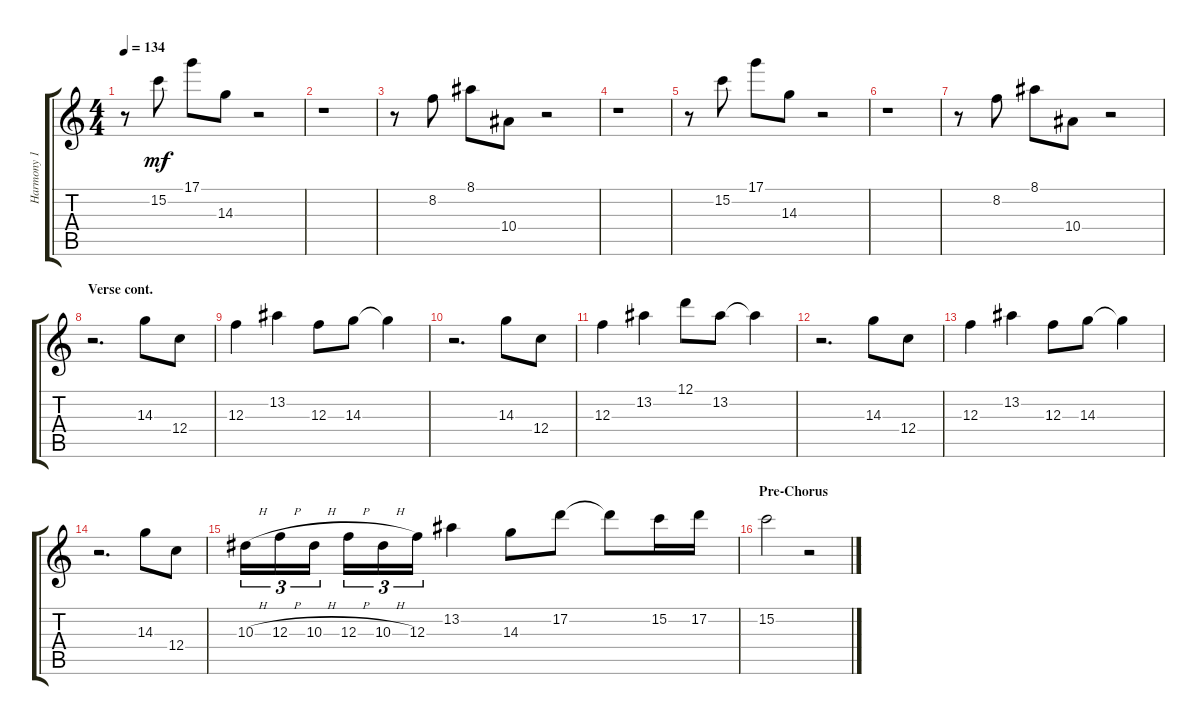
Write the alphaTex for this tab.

\track ("Harmony 1" "Harmony 1") {instrument overdrivenguitar}
\staff {score tabs}
\tuning (D4 A3 F3 C3 G2 C2) {hide}
\ts (4 4)
\tempo 134
\clef g2
\ks aminor
r.8{dy mf} 15.2.8 17.1.8 14.3.8 r.2 |
r.1 |
r.8 8.2.8 8.1.8 10.4.8 r.2 |
r.1 |
r.8 15.2.8 17.1.8 14.3.8 r.2 |
r.1 |
r.8 8.2.8 8.1.8 10.4.8 r.2 |
\section ("" "Verse cont.")
r.2{d} 14.3.8 12.4.8 |
12.3.4 13.2.4 12.3.8 14.3.8 14.3{t}.4 |
r.2{d} 14.3.8 12.4.8 |
12.3.4 13.2.4 12.1.8 13.2.8 13.2{t}.4 |
r.2{d} 14.3.8 12.4.8 |
12.3.4 13.2.4 12.3.8 14.3.8 14.3{t}.4 |
r.2{d} 14.3.8 12.4.8 |
10.3{h}.16{tu (3 2)} 12.3{h}.16{tu (3 2)} 10.3{h}.16{tu (3 2)} 12.3{h}.16{tu (3 2)} 10.3{h}.16{tu (3 2)} 12.3.16{tu (3 2)} 13.2.4 14.3.8 17.2.8 17.2{t}.8 15.2.16 17.2.16 |
\section ("" "Pre-Chorus")
15.2.2 r.2
